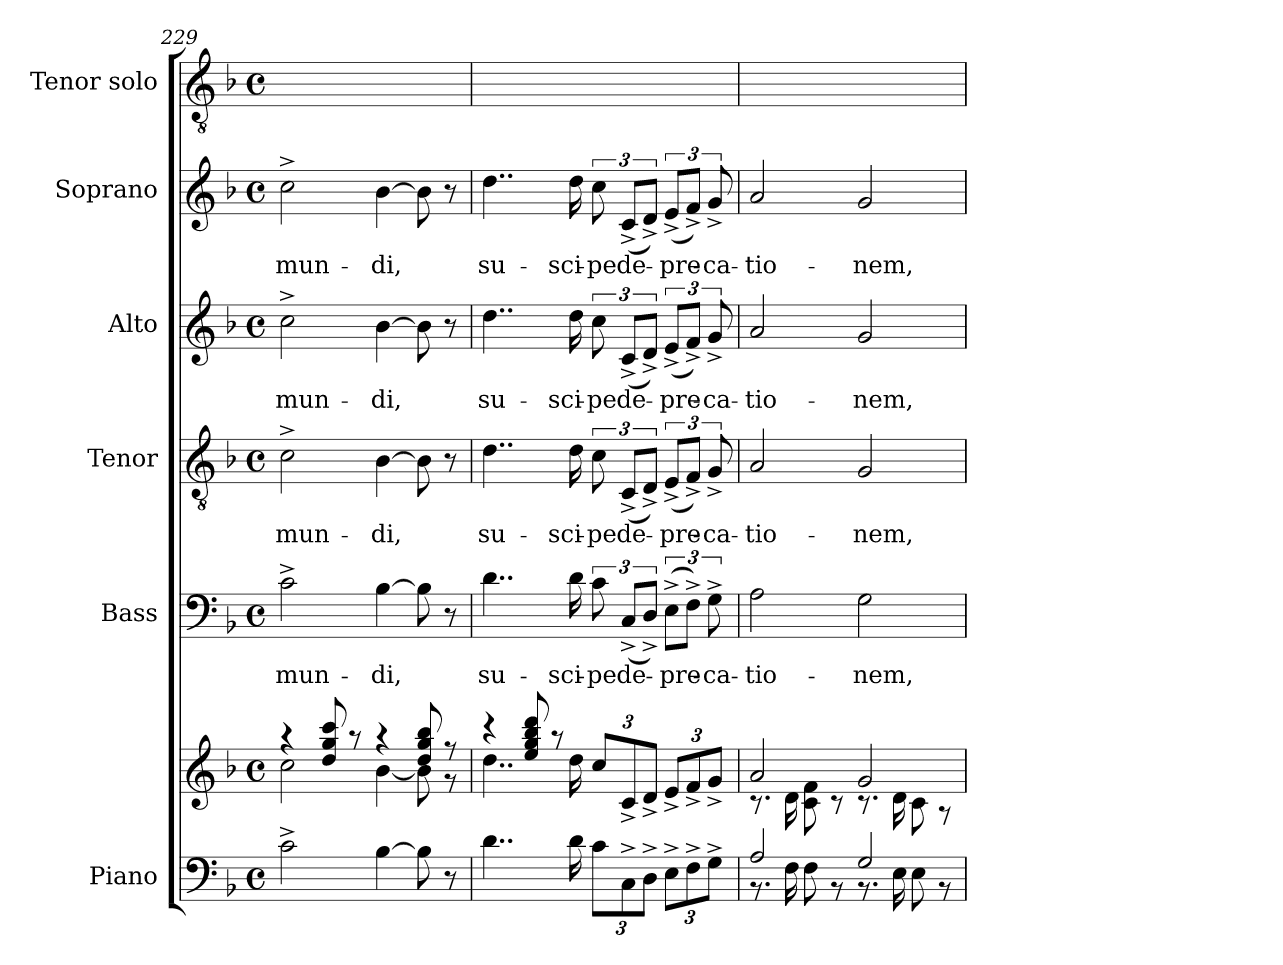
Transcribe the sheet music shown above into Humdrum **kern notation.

**kern	**kern	**kern	**text	**kern	**text	**kern	**text	**kern	**text	**kern
*part6	*part6	*part5	*part5	*part4	*part4	*part3	*part3	*part2	*part2	*part1
*staff7	*staff6	*staff5	*staff5	*staff4	*staff4	*staff3	*staff3	*staff2	*staff2	*staff1
*I"Piano	*	*I"Bass	*	*I"Tenor	*	*I"Alto	*	*I"Soprano	*	*I"Tenor solo
*I'Pno.	*	*I'B.	*	*I'T.	*	*I'A.	*	*I'S.	*	*I'T.s
*clefF4	*clefG2	*clefF4	*	*clefGv2	*	*clefG2	*	*clefG2	*	*clefGv2
*k[b-]	*k[b-]	*k[b-]	*	*k[b-]	*	*k[b-]	*	*k[b-]	*	*k[b-]
*M4/4	*M4/4	*M4/4	*	*M4/4	*	*M4/4	*	*M4/4	*	*M4/4
*met(c)	*met(c)	*met(c)	*	*met(c)	*	*met(c)	*	*met(c)	*	*met(c)
=229	=229	=229	=229	=229	=229	=229	=229	=229	=229	=229
*	*^	*	*	*	*	*	*	*	*	*
!	!	!	!	!LO:LY:b	!	!LO:LY:b	!	!LO:LY:b	!	!LO:LY:b	!
2c^\	4r	2cc\	2c^\	mun-	2c^\	mun-	2cc^\	mun-	2cc^\	mun-	1ryy
.	8dd/ 8gg/ 8ccc/	.	.	.	.	.	.	.	.	.	.
.	8r	.	.	.	.	.	.	.	.	.	.
!	!	!	!	!LO:LY:b	!	!LO:LY:b	!	!LO:LY:b	!	!LO:LY:b	!
[4B-\	4r	[4b-\	[4B-\	-di,	[4B-\	-di,	[4b-\	-di,	[4b-\	-di,	.
8B-\]	8dd/ 8gg/ 8bb-/	8b-\]	8B-\]	.	8B-\]	.	8b-\]	.	8b-\]	.	.
8r	8r	8r	8r	.	8r	.	8r	.	8r	.	.
=230	=230	=230	=230	=230	=230	=230	=230	=230	=230	=230	=230
!	!	!	!	!LO:LY:b	!	!LO:LY:b	!	!LO:LY:b	!	!LO:LY:b	!
4..d\	4r	4..dd\	4..d\	su-	4..d\	su-	4..dd\	su-	4..dd\	su-	1ryy
.	8ee/ 8gg/ 8bb-/ 8ddd/	.	.	.	.	.	.	.	.	.	.
.	8r	.	.	.	.	.	.	.	.	.	.
!	!	!	!	!LO:LY:b	!	!LO:LY:b	!	!LO:LY:b	!	!LO:LY:b	!
16d\	.	16dd\	16d\	-sci-	16d\	-sci-	16dd\	-sci-	16dd\	-sci-	.
*Xbrackettup	*Xbrackettup	*	*	*	*	*	*	*	*	*	*
!	!	!	!	!LO:LY:b	!	!LO:LY:b	!	!LO:LY:b	!	!LO:LY:b	!
12c\L	12cc/L	2ryy	12c\	pe	12c\	pe	12cc\	pe	12cc\	pe	.
!	!	!	!	!LO:LY:b	!	!LO:LY:b	!	!LO:LY:b	!	!LO:LY:b	!
12C^\	12c^/	.	(<12C^/L	de-	(<12C^/L	de-	(<12c^/L	de-	(<12c^/L	de-	.
12D^\J	12d^/J	.	12D^/J)	.	12D^/J)	.	12d^/J)	.	12d^/J)	.	.
!	!	!	!	!LO:LY:b	!	!LO:LY:b	!	!LO:LY:b	!	!LO:LY:b	!
12E^\L	12e^/L	.	(>12E^\L	-pre-	(<12E^/L	-pre-	(<12e^/L	-pre-	(<12e^/L	-pre-	.
12F^\	12f^/	.	12F^\J)	.	12F^/J)	.	12f^/J)	.	12f^/J)	.	.
!	!	!	!	!LO:LY:b	!	!LO:LY:b	!	!LO:LY:b	!	!LO:LY:b	!
12G^\J	12g^/J	.	12G^\	-ca-	12G^/	-ca-	12g^/	-ca-	12g^/	-ca-	.
=231	=231	=231	=231	=231	=231	=231	=231	=231	=231	=231	=231
*^	*	*	*	*	*	*	*	*	*	*	*
!	!	!	!	!	!LO:LY:b	!	!LO:LY:b	!	!LO:LY:b	!	!LO:LY:b	!
2A/	8.r	2a/	8.r	2A\	-tio-	2A/	-tio-	2a/	-tio-	2a/	-tio-	1ryy
.	16F\	.	16d\	.	.	.	.	.	.	.	.	.
.	8F\	.	8c\ 8f\	.	.	.	.	.	.	.	.	.
.	8r	.	8r	.	.	.	.	.	.	.	.	.
!	!	!	!	!	!LO:LY:b	!	!LO:LY:b	!	!LO:LY:b	!	!LO:LY:b	!
2G/	8.r	2g/	8.r	2G\	-nem,	2G/	-nem,	2g/	-nem,	2g/	-nem,	.
.	16E\	.	16d\	.	.	.	.	.	.	.	.	.
.	8E\	.	8c\	.	.	.	.	.	.	.	.	.
.	8r	.	8r	.	.	.	.	.	.	.	.	.
*v	*v	*	*	*	*	*	*	*	*	*	*	*
*	*v	*v	*	*	*	*	*	*	*	*	*
=	=	=	=	=	=	=	=	=	=	=
*-	*-	*-	*-	*-	*-	*-	*-	*-	*-	*-
